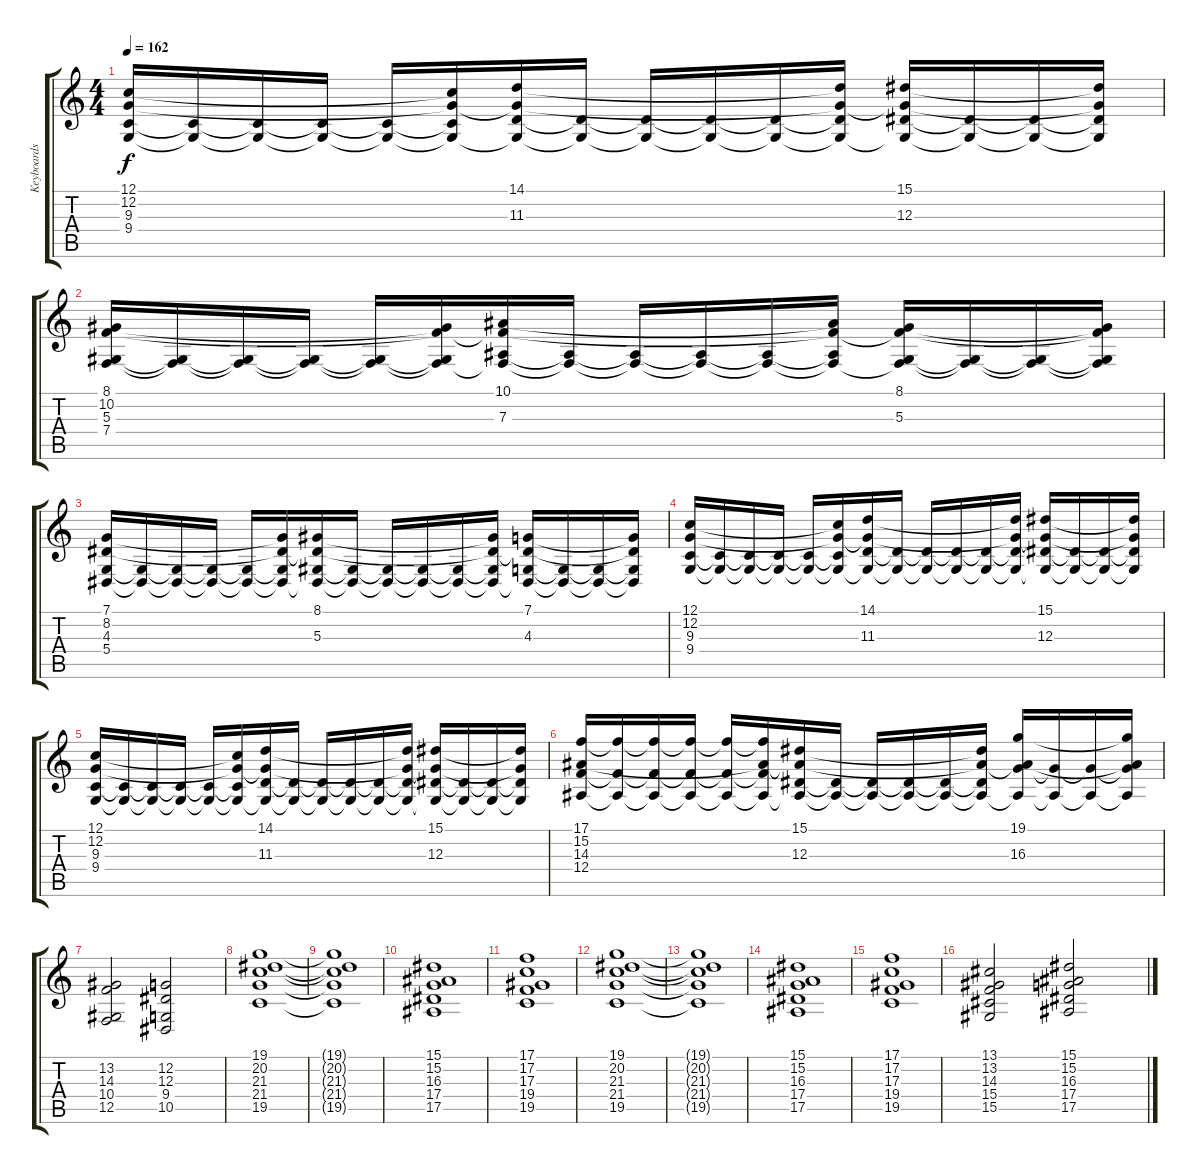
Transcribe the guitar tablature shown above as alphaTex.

\track ("Keyboards" "Keyboards") {instrument stringensemble1}
\staff {score tabs}
\tuning (C4 G3 Eb3 Bb2 F2 C2) {hide}
\ts (4 4)
\tempo 162
\clef g2
\ks c
(12.1 12.2 9.3 9.4).16{dy f} (9.3{t} 9.4{t}).16 (9.3{t} 9.4{t}).16 (9.3{t} 9.4{t}).16 (9.3{t} 9.4{t}).16 (12.1{t} 12.2{t} 9.3{t} 9.4{t}).16 (14.1 12.2{t} 11.3 9.4{t}).16 (11.3{t} 9.4{t}).16 (11.3{t} 9.4{t}).16 (11.3{t} 9.4{t}).16 (11.3{t} 9.4{t}).16 (14.1{t} 12.2{t} 11.3{t} 9.4{t}).16 (15.1 12.2{t} 12.3 9.4{t}).16 (12.3{t} 9.4{t}).16 (12.3{t} 9.4{t}).16 (15.1{t} 12.2{t} 12.3{t} 9.4{t}).16 |
(8.1 10.2 5.3 7.4).16 (5.3{t} 7.4{t}).16 (5.3{t} 7.4{t}).16 (5.3{t} 7.4{t}).16 (5.3{t} 7.4{t}).16 (8.1{t} 10.2{t} 5.3{t} 7.4{t}).16 (10.1 10.2{t} 7.3 7.4{t}).16 (7.3{t} 7.4{t}).16 (7.3{t} 7.4{t}).16 (7.3{t} 7.4{t}).16 (7.3{t} 7.4{t}).16 (10.1{t} 10.2{t} 7.3{t} 7.4{t}).16 (8.1 10.2{t} 5.3 7.4{t}).16 (5.3{t} 7.4{t}).16 (5.3{t} 7.4{t}).16 (8.1{t} 10.2{t} 5.3{t} 7.4{t}).16 |
(7.1 8.2 4.3 5.4).16 (4.3{t} 5.4{t}).16 (4.3{t} 5.4{t}).16 (4.3{t} 5.4{t}).16 (4.3{t} 5.4{t}).16 (7.1{t} 8.2{t} 4.3{t} 5.4{t}).16 (8.1 8.2{t} 5.3 5.4{t}).16 (5.3{t} 5.4{t}).16 (5.3{t} 5.4{t}).16 (5.3{t} 5.4{t}).16 (5.3{t} 5.4{t}).16 (8.1{t} 8.2{t} 5.3{t} 5.4{t}).16 (7.1 8.2{t} 4.3 5.4{t}).16 (4.3{t} 5.4{t}).16 (4.3{t} 5.4{t}).16 (7.1{t} 8.2{t} 4.3{t} 5.4{t}).16 |
(12.1 12.2 9.3 9.4).16 (9.3{t} 9.4{t}).16 (9.3{t} 9.4{t}).16 (9.3{t} 9.4{t}).16 (9.3{t} 9.4{t}).16 (12.1{t} 12.2{t} 9.3{t} 9.4{t}).16 (14.1 12.2{t} 11.3 9.4{t}).16 (11.3{t} 9.4{t}).16 (11.3{t} 9.4{t}).16 (11.3{t} 9.4{t}).16 (11.3{t} 9.4{t}).16 (14.1{t} 12.2{t} 11.3{t} 9.4{t}).16 (15.1 12.2{t} 12.3 9.4{t}).16 (12.3{t} 9.4{t}).16 (12.3{t} 9.4{t}).16 (15.1{t} 12.2{t} 12.3{t} 9.4{t}).16 |
(12.1 12.2 9.3 9.4).16 (9.3{t} 9.4{t}).16 (9.3{t} 9.4{t}).16 (9.3{t} 9.4{t}).16 (9.3{t} 9.4{t}).16 (12.1{t} 12.2{t} 9.3{t} 9.4{t}).16 (14.1 12.2{t} 11.3 9.4{t}).16 (11.3{t} 9.4{t}).16 (11.3{t} 9.4{t}).16 (11.3{t} 9.4{t}).16 (11.3{t} 9.4{t}).16 (14.1{t} 12.2{t} 11.3{t} 9.4{t}).16 (15.1 12.2{t} 12.3 9.4{t}).16 (12.3{t} 9.4{t}).16 (12.3{t} 9.4{t}).16 (15.1{t} 12.2{t} 12.3{t} 9.4{t}).16 |
(17.1 15.2 14.3 12.4).16 (17.1{t} 14.3{t} 12.4{t}).16 (17.1{t} 14.3{t} 12.4{t}).16 (17.1{t} 14.3{t} 12.4{t}).16 (17.1{t} 14.3{t} 12.4{t}).16 (17.1{t} 15.2{t} 14.3{t} 12.4{t}).16 (15.1 15.2{t} 12.3 12.4{t}).16 (12.3{t} 12.4{t}).16 (12.3{t} 12.4{t}).16 (12.3{t} 12.4{t}).16 (12.3{t} 12.4{t}).16 (15.1{t} 15.2{t} 12.3{t} 12.4{t}).16 (19.1 15.2{t} 16.3 12.4{t}).16 (16.3{t} 12.4{t}).16 (16.3{t} 12.4{t}).16 (19.1{t} 15.2{t} 16.3{t} 12.4{t}).16 |
(13.2 14.3 10.4 12.5).2 (12.2 12.3 9.4 10.5).2 |
(19.1 20.2 21.3 21.4 19.5).1 |
(19.1{t} 20.2{t} 21.3{t} 21.4{t} 19.5{t}).1 |
(15.1 15.2 16.3 17.4 17.5).1 |
(17.1 17.2 17.3 19.4 19.5).1 |
(19.1 20.2 21.3 21.4 19.5).1 |
(19.1{t} 20.2{t} 21.3{t} 21.4{t} 19.5{t}).1 |
(15.1 15.2 16.3 17.4 17.5).1 |
(17.1 17.2 17.3 19.4 19.5).1 |
(13.1 13.2 14.3 15.4 15.5).2 (15.1 15.2 16.3 17.4 17.5).2
